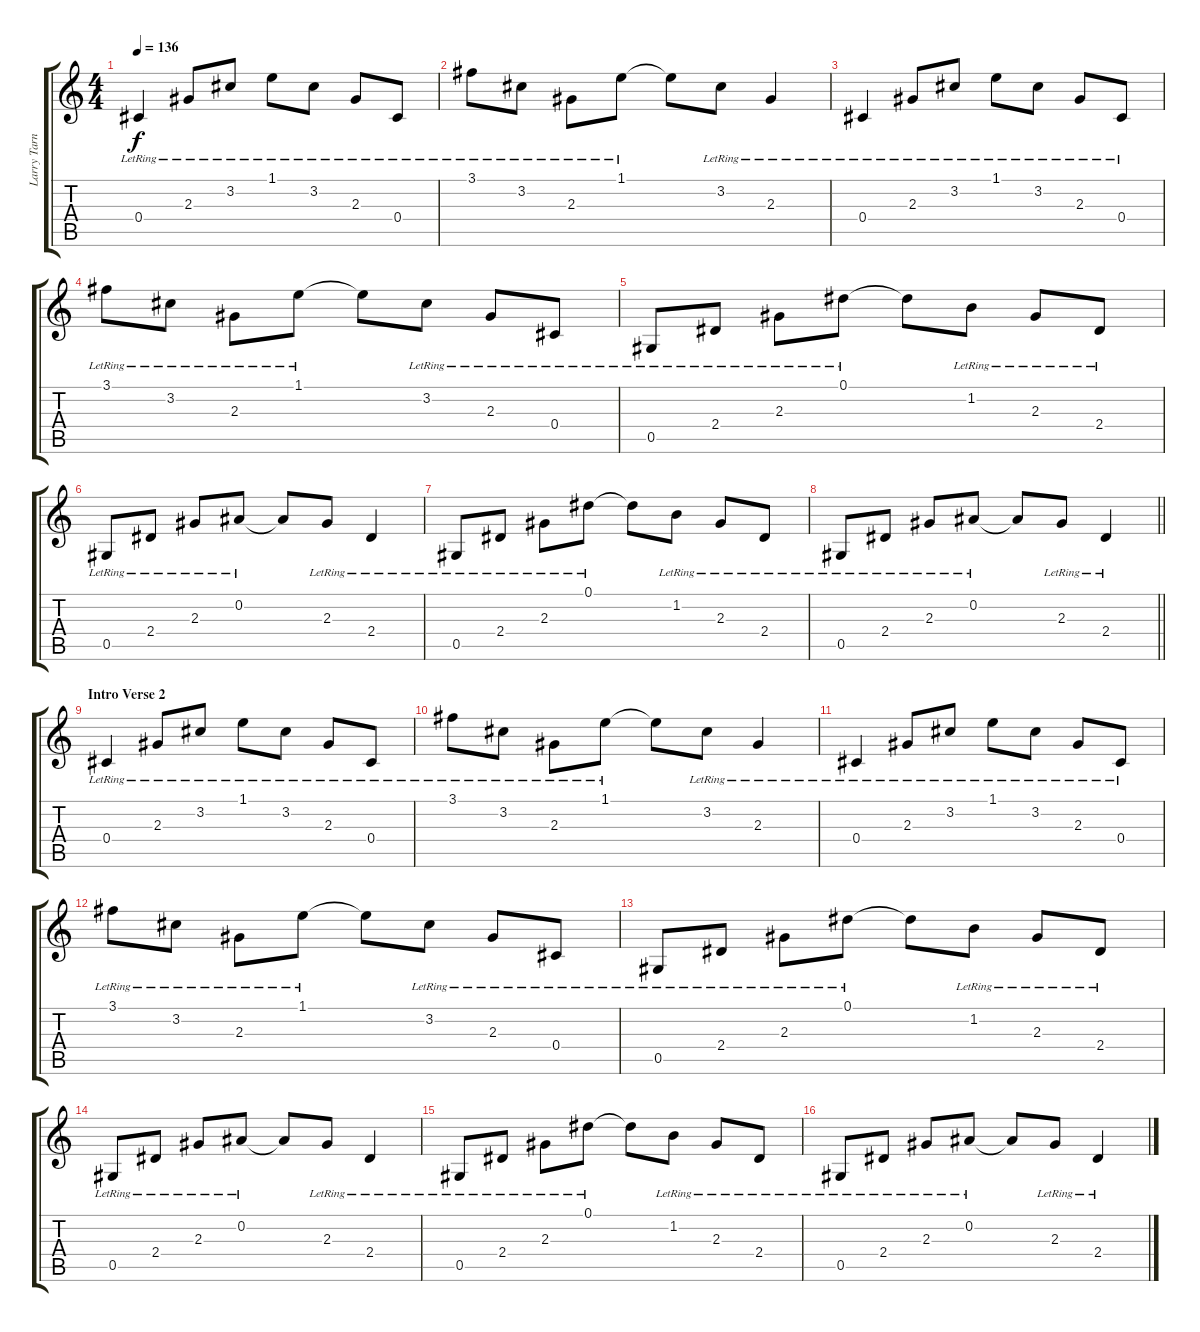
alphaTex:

\track ("Larry Tarnowski" "Larry Tarn") {instrument electricguitarclean}
\staff {score tabs}
\tuning (Eb4 Bb3 Gb3 Db3 Ab2 Eb2) {hide}
\ts (4 4)
\tempo 136
\clef g2
\ks c
0.4{lr}.4{dy f} 2.3{lr}.8 3.2{lr}.8 1.1{lr}.8 3.2{lr}.8 2.3{lr}.8 0.4{lr}.8 |
3.1{lr}.8 3.2{lr}.8 2.3{lr}.8 1.1{lr}.8 1.1{t}.8 3.2{lr}.8 2.3{lr}.4 |
0.4{lr}.4 2.3{lr}.8 3.2{lr}.8 1.1{lr}.8 3.2{lr}.8 2.3{lr}.8 0.4{lr}.8 |
3.1{lr}.8 3.2{lr}.8 2.3{lr}.8 1.1{lr}.8 1.1{t}.8 3.2{lr}.8 2.3{lr}.8 0.4{lr}.8 |
0.5{lr}.8 2.4{lr}.8 2.3{lr}.8 0.1{lr}.8 0.1{t}.8 1.2{lr}.8 2.3{lr}.8 2.4{lr}.8 |
0.5{lr}.8 2.4{lr}.8 2.3{lr}.8 0.2{lr}.8 0.2{t}.8 2.3{lr}.8 2.4{lr}.4 |
0.5{lr}.8 2.4{lr}.8 2.3{lr}.8 0.1{lr}.8 0.1{t}.8 1.2{lr}.8 2.3{lr}.8 2.4{lr}.8 |
\barLineRight lightlight
0.5{lr}.8 2.4{lr}.8 2.3{lr}.8 0.2{lr}.8 0.2{t}.8 2.3{lr}.8 2.4{lr}.4 |
\section ("" "Intro Verse 2")
0.4{lr}.4 2.3{lr}.8 3.2{lr}.8 1.1{lr}.8 3.2{lr}.8 2.3{lr}.8 0.4{lr}.8 |
3.1{lr}.8 3.2{lr}.8 2.3{lr}.8 1.1{lr}.8 1.1{t}.8 3.2{lr}.8 2.3{lr}.4 |
0.4{lr}.4 2.3{lr}.8 3.2{lr}.8 1.1{lr}.8 3.2{lr}.8 2.3{lr}.8 0.4{lr}.8 |
3.1{lr}.8 3.2{lr}.8 2.3{lr}.8 1.1{lr}.8 1.1{t}.8 3.2{lr}.8 2.3{lr}.8 0.4{lr}.8 |
0.5{lr}.8 2.4{lr}.8 2.3{lr}.8 0.1{lr}.8 0.1{t}.8 1.2{lr}.8 2.3{lr}.8 2.4{lr}.8 |
0.5{lr}.8 2.4{lr}.8 2.3{lr}.8 0.2{lr}.8 0.2{t}.8 2.3{lr}.8 2.4{lr}.4 |
0.5{lr}.8 2.4{lr}.8 2.3{lr}.8 0.1{lr}.8 0.1{t}.8 1.2{lr}.8 2.3{lr}.8 2.4{lr}.8 |
0.5{lr}.8 2.4{lr}.8 2.3{lr}.8 0.2{lr}.8 0.2{t}.8 2.3{lr}.8 2.4{lr}.4
